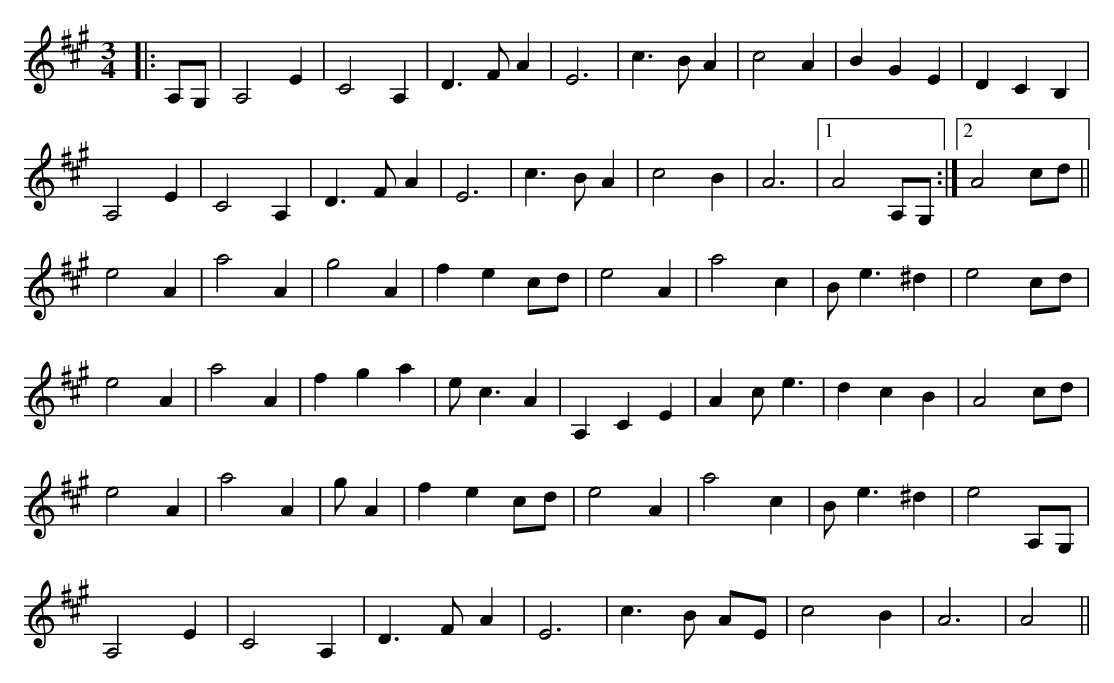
X:1
M:3/4
K:A
|:A,G,|A,4E2|C4A,2|D3FA2|E6|c3BA2|c4A2|B2G2E2|D2C2B,2|
A,4E2|C4A,2|D3FA2|E6|c3BA2|c4B2|A6|1 A4A,G,:|2 A4cd||
e4A2|a4A2|g4A2|f2e2cd|e4A2|a4c2|Be3^d2|e4cd|
e4A2|a4A2|f2g2a2|ec3A2|A,2C2E2|A2ce3|d2c2B2|A4cd|
e4A2|a4A2|gA2|f2e2cd|e4A2|a4c2|Be3^d2|e4A,G,|
A,4E2|C4A,2|D3FA2|E6|c3B AE|c4B2|A6|A4||
